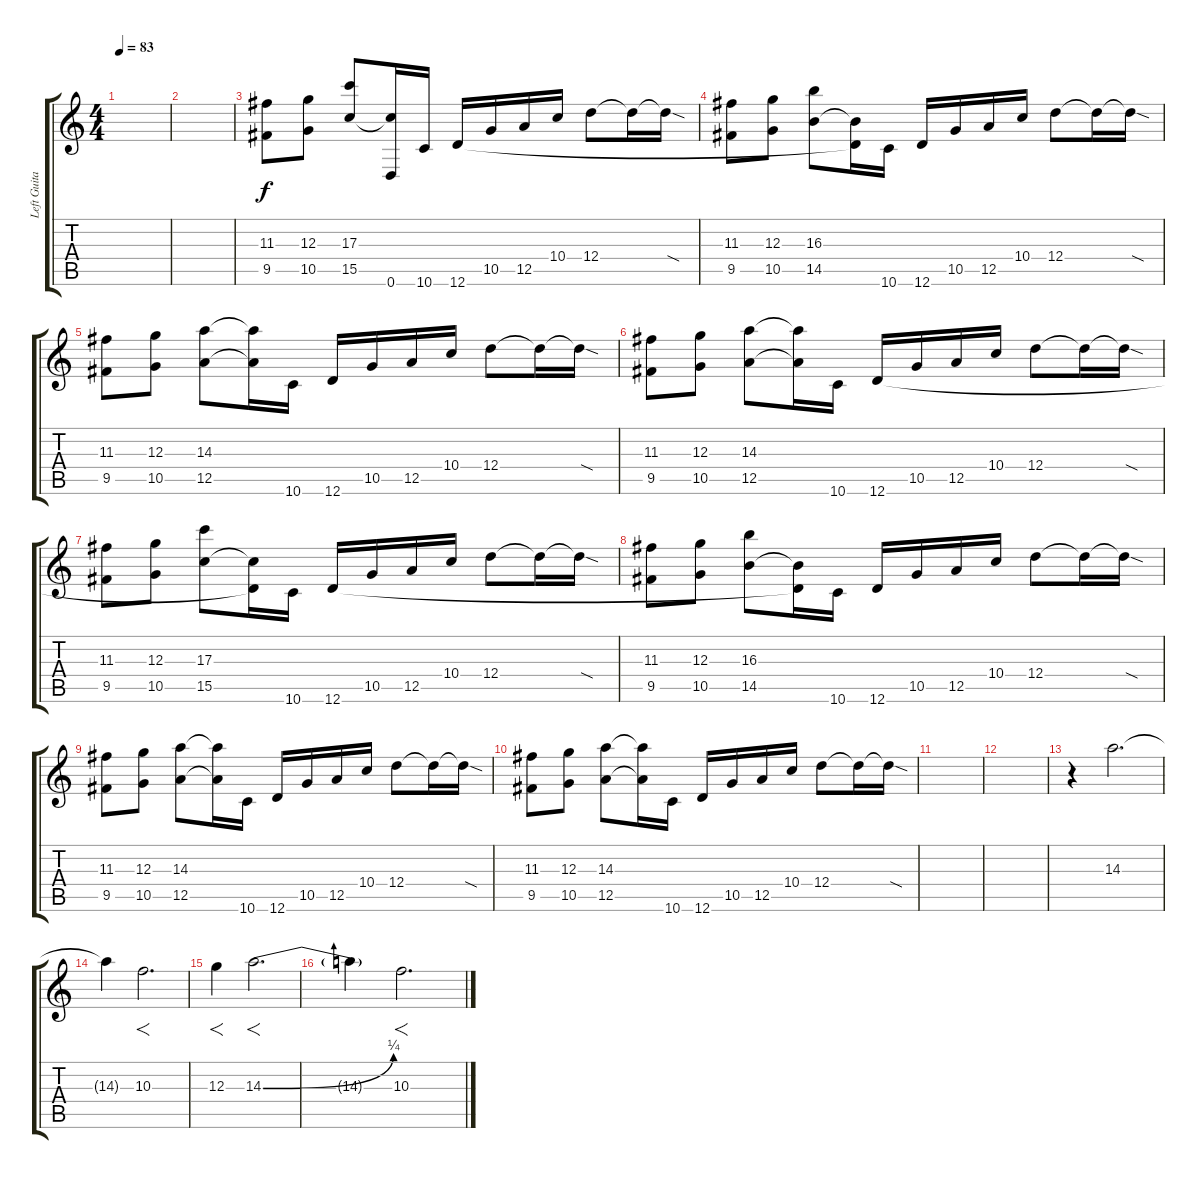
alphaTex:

\track ("Left Guitar" "Left Guita") {instrument overdrivenguitar}
\staff {score tabs}
\tuning (E4 B3 G3 D3 A2 D2) {hide}
\ts (4 4)
\tempo 83
\clef g2
\ks c
|
|
(11.3 9.5).8 (12.3 10.5).8 (17.3 15.5).8 (15.5{t} 0.6).16 10.6.16 12.6.16 10.5.16 12.5.16 10.4.16 12.4.8 12.4{t}.16 12.4{sod t}.16 |
(11.3 9.5).8 (12.3 10.5).8 (16.3 14.5).8 (14.5{t} 12.6{t}).16 10.6.16 12.6.16 10.5.16 12.5.16 10.4.16 12.4.8 12.4{t}.16 12.4{sod t}.16 |
(11.3 9.5).8 (12.3 10.5).8 (14.3 12.5).8 (14.3{t} 12.5{t}).16 10.6.16 12.6.16 10.5.16 12.5.16 10.4.16 12.4.8 12.4{t}.16 12.4{sod t}.16 |
(11.3 9.5).8 (12.3 10.5).8 (14.3 12.5).8 (14.3{t} 12.5{t}).16 10.6.16 12.6.16 10.5.16 12.5.16 10.4.16 12.4.8 12.4{t}.16 12.4{sod t}.16 |
(11.3 9.5).8 (12.3 10.5).8 (17.3 15.5).8 (15.5{t} 12.6{t}).16 10.6.16 12.6.16 10.5.16 12.5.16 10.4.16 12.4.8 12.4{t}.16 12.4{sod t}.16 |
(11.3 9.5).8 (12.3 10.5).8 (16.3 14.5).8 (14.5{t} 12.6{t}).16 10.6.16 12.6.16 10.5.16 12.5.16 10.4.16 12.4.8 12.4{t}.16 12.4{sod t}.16 |
(11.3 9.5).8 (12.3 10.5).8 (14.3 12.5).8 (14.3{t} 12.5{t}).16 10.6.16 12.6.16 10.5.16 12.5.16 10.4.16 12.4.8 12.4{t}.16 12.4{sod t}.16 |
(11.3 9.5).8 (12.3 10.5).8 (14.3 12.5).8 (14.3{t} 12.5{t}).16 10.6.16 12.6.16 10.5.16 12.5.16 10.4.16 12.4.8 12.4{t}.16 12.4{sod t}.16 |
|
|
r.4{instrument overdrivenguitar} 14.3.2{d} |
14.3{t}.4 10.3.2{f d} |
12.3.4{f} 14.3{be (bend 0 0 60 1)}.2{f d} |
14.3{t}.4 10.3.2{f d}
